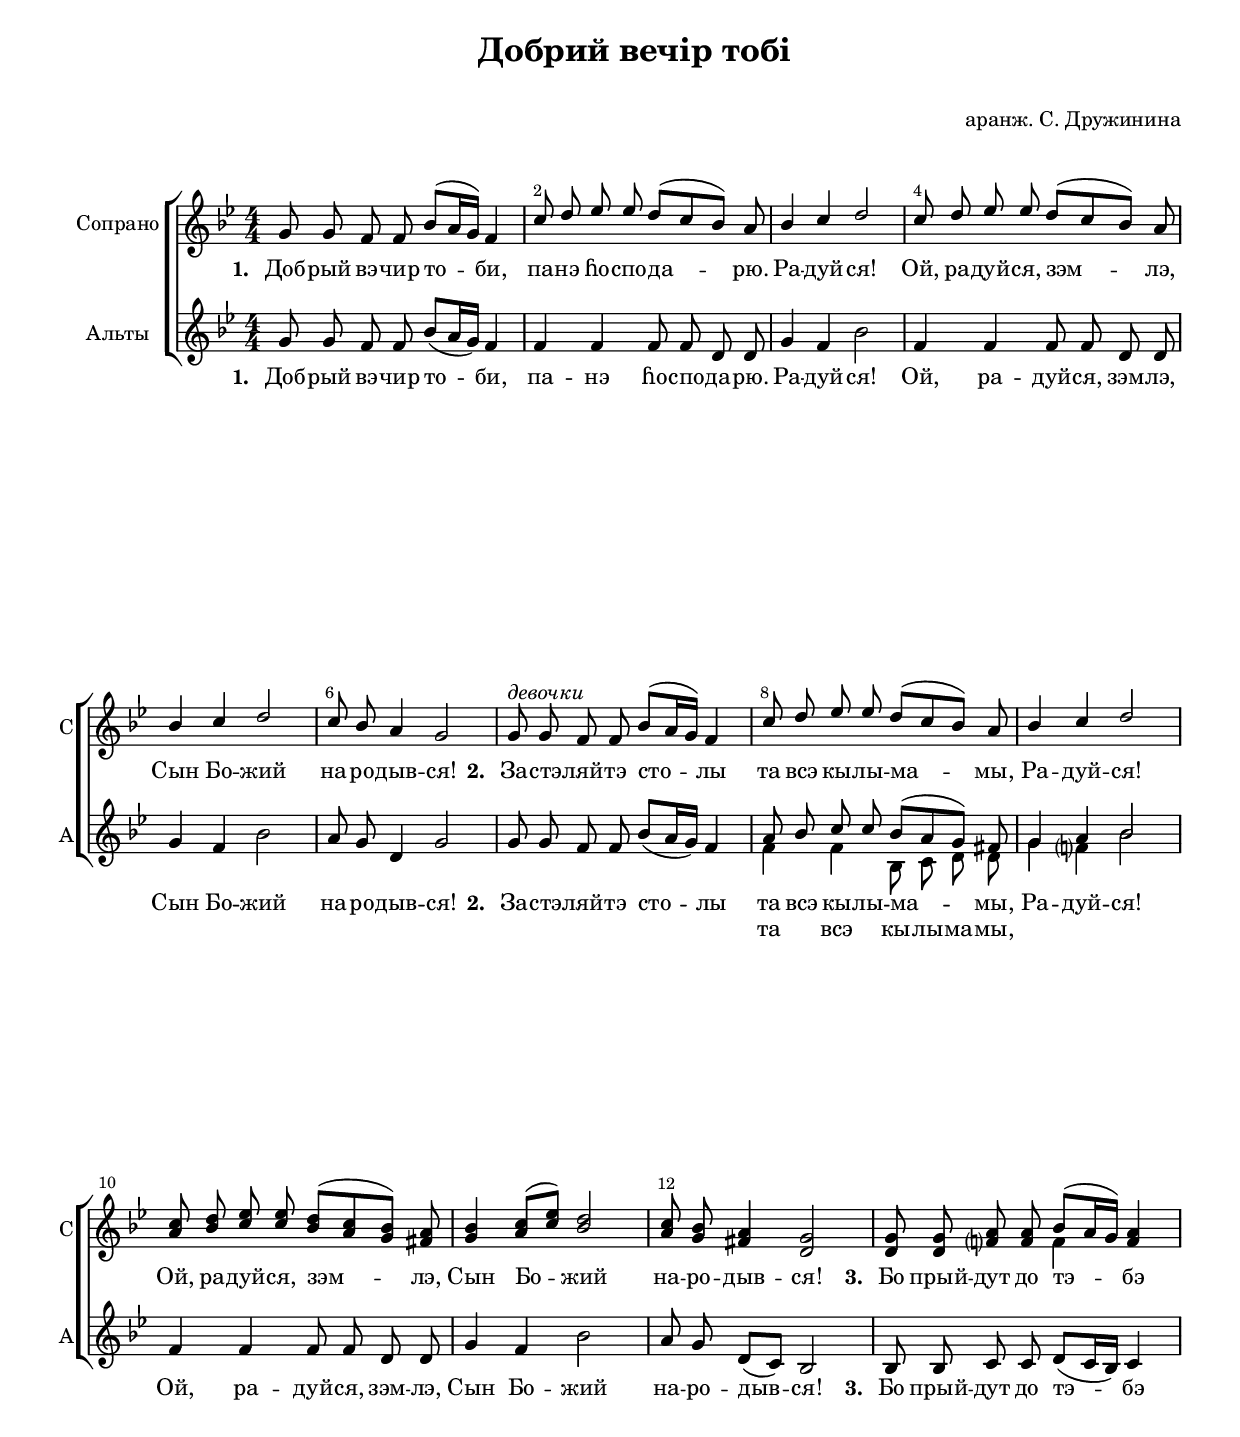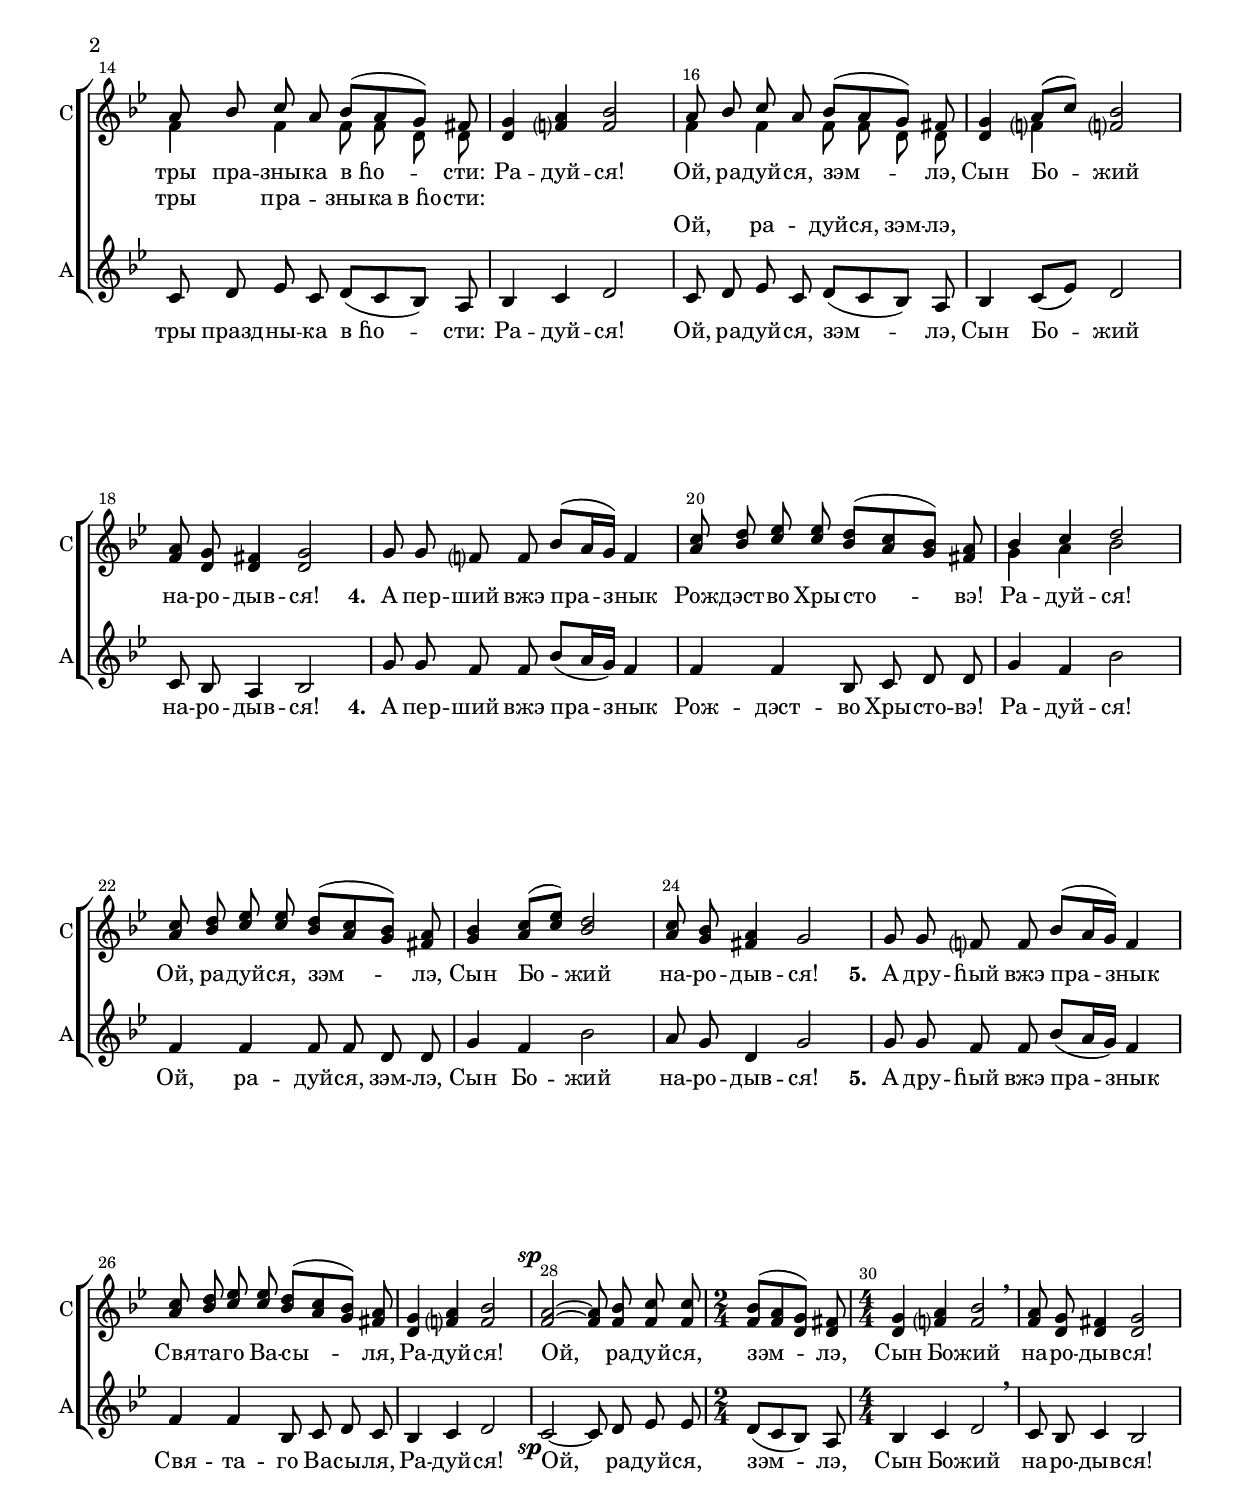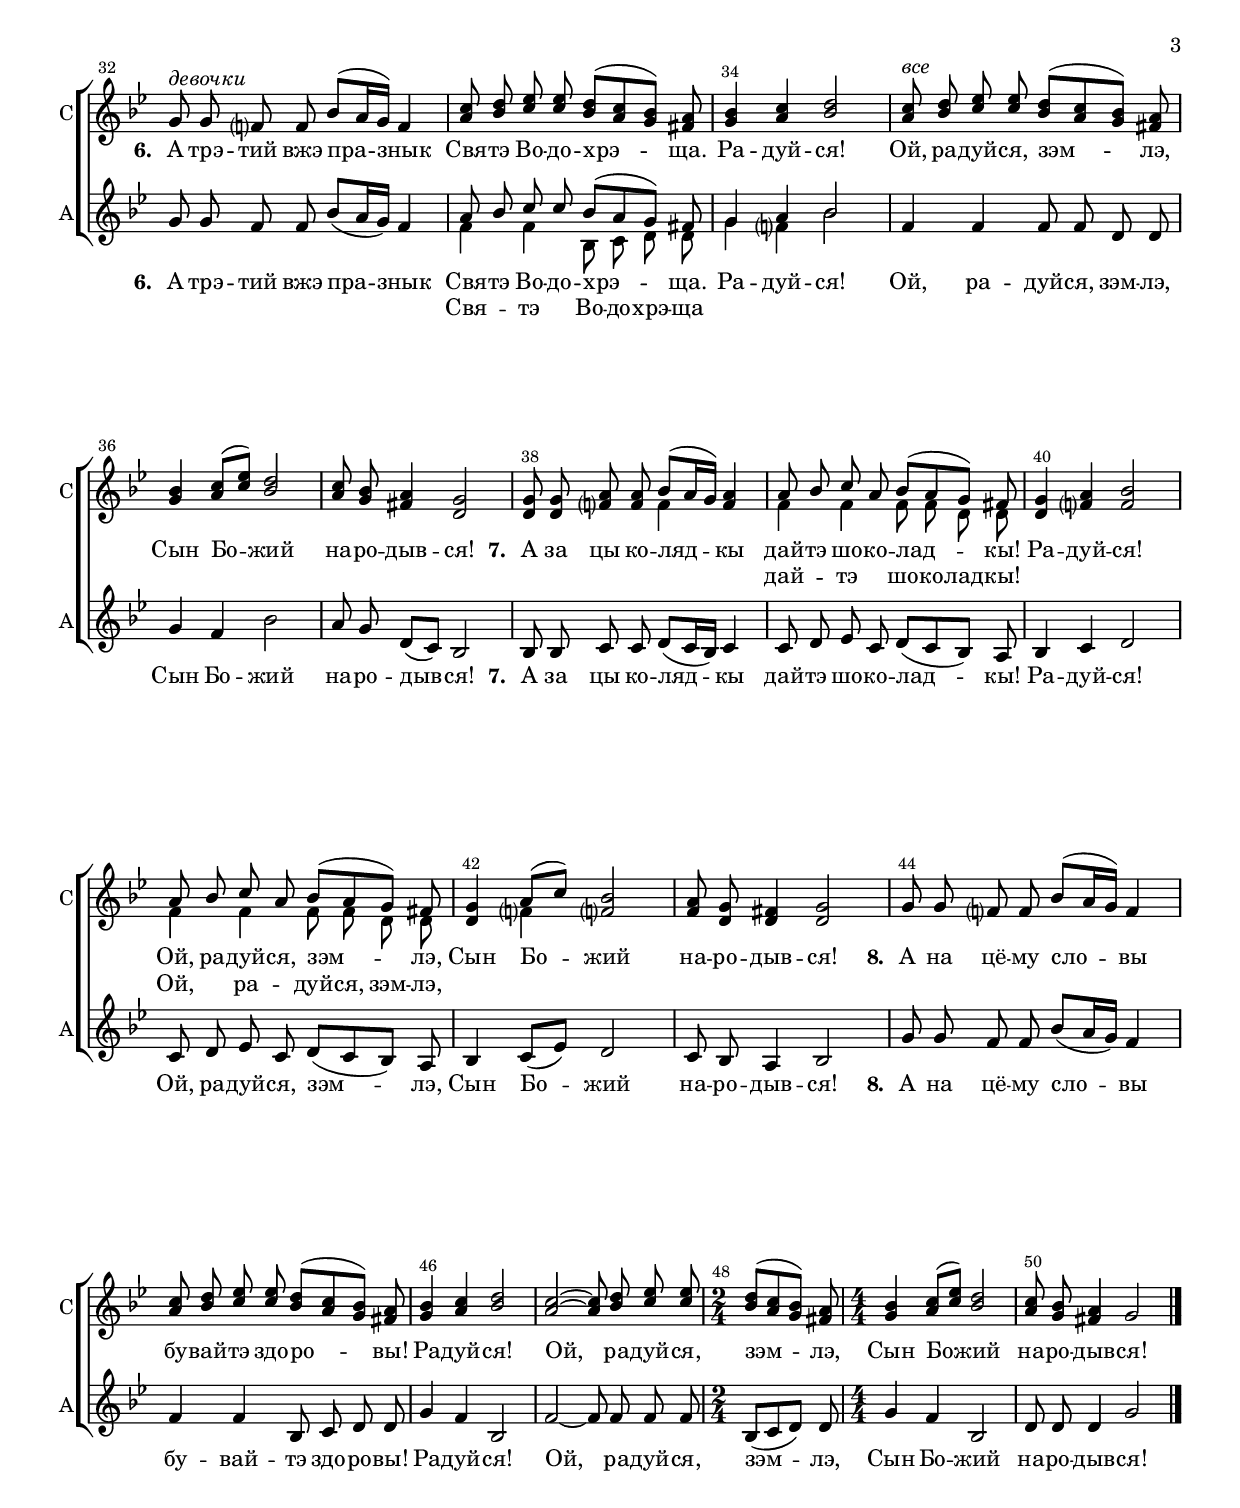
\version "2.20"

% закомментируйте строку ниже, чтобы получался pdf с навигацией
%#(ly:set-option 'point-and-click #f)
#(ly:set-option 'midi-extension "mid")
#(set-default-paper-size "a4")
#(set-global-staff-size 18)

\header {
  title = "Добрий вечiр тобi"
  subtitle = " "
%  composer = "Фридрих Мендельсон"
  arranger = "аранж. С. Дружинина"
%  poet = "Слова Е. Руженцева"
  % Удалить строку версии LilyPond 
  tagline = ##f
}

% move dynamics a bit left (to be not up/under the note, but before)
placeDynamicsLeft = { \override DynamicText.X-offset = #-2.5 }

global = {
  \key g \minor
  \time 4/4
  \numericTimeSignature
  \autoBeamOff
      \set Score.skipBars = ##t
    \override MultiMeasureRest.expand-limit = #1
    \placeDynamicsLeft
}

%make visible number of every 2-nd bar
secondbar = {
  \override Score.BarNumber.break-visibility = #end-of-line-invisible
  \override Score.BarNumber.X-offset = #1
  \override Score.BarNumber.self-alignment-X = #LEFT
  \set Score.barNumberVisibility = #(every-nth-bar-number-visible 2)
}

%use this as temporary line break
abr = { \break }

% uncommend next line when finished
%abr = {}

%once hide accidental (runaround for cadenza
nat = { \once \hide Accidental }

sopvoice = \relative c' {
  \global
  \dynamicUp
  \secondbar  
  \voiceOne
  g'8 g f f bes8[( a16 g]) f4 |
  c'8 d es es d[( c bes]) a |
  bes4 c d2 |
  c8 d es es d[( c bes]) a |
  bes4 c d2 |
  c8 bes a4 g2 |
  
  g8^\markup\italic"девочки" g f f bes[( a16 g]) f4 |
  c'8 d es es d[( c bes]) a |
  bes4 c d2 |
  <a c>8 <bes d> <c es> q <bes d>[( <a c> <g bes>]) <fis  a> |
  <bes g>4 <a c>8[( <c es>]) <d bes>2 |
  <c a>8 <bes g> <fis a>4 <d g>2 |
  
  <d g>8 q <f a> q <<  {bes8[( a16 g]) } \new Voice { \voiceTwo f4 } >> <f a>4 |
  << { a8 bes c a bes[( a g]) fis } \new Voice = "sopij" { \voiceTwo \autoBeamOff f4 f f8 f d8 d} >> |
  <d g>4 <f a> <f bes>2 |
  << { a8 bes c a bes[( a g]) fis } \new Voice = "sopii" { \voiceTwo \autoBeamOff  f4 f f8 f d8 d } >> |
  <d g>4 << { a'8[( c]) } \new Voice { \voiceTwo f,4 } >> <f bes>2 |
  <f a>8 <d g> <d fis>4 <d g>2 |
  
  g8 g f f bes[( a16 g]) f4 |
  <a c>8 <bes d> <c es> q <bes d>([ <a c> <g bes>)] <fis a> |
  << { bes4 c d2 } \new Voice { \voiceTwo g,4 a bes2 } >> |
  <a c>8 <bes d> <c es> q <bes d>([ <a c> <g bes>)] <fis a> |
  <bes g>4 <a c>8[( <c es>]) <d bes>2 |
  <a c>8 <bes g> <fis a>4 <g>2 |
  
  g8 g f f bes[( a16 g]) f4 |
  <a c>8 <bes d> <c es> q <bes d>[( <a c> <g bes>]) <fis a> |
  <d g>4 <f a> <f bes>2 |
  <f a>2~\sp q8 <f bes> <f c'> q |
  \time 2/4 <f bes>8[( <f a> <d g>]) <d fis> |
  \time 4/4 <d g> 4<f a> <f bes>2 \breathe |
  <f a>8 <d g> <d fis>4 <d g>2
  
  g8^\markup\italic"девочки" g f f bes[( a16 g]) f4 |
  <c' a>8 <d bes> <es c> q <d bes>[( <c  a> <bes g> ]) <a fis> |
  <bes g>4 <c a> <d bes> 2 |
  <a c>8^\markup\italic"все" <bes d> <c es> q <bes d>[( <a c> <g bes>]) <fis a> |
  <bes g>4 <a c>8[( <c es>]) <d bes>2 |
  <c a>8 <bes g> <fis a>4 <d g>2 |
  
  <d g>8 q <f a> q <<  {bes8[( a16 g]) } \new Voice { \voiceTwo f4 } >> <f a>4 |
  << { a8 bes c a bes[( a g]) fis } \new Voice="sopiii" { \voiceTwo \autoBeamOff  f4 f f8 f d8 d} >> |
  <d g>4 <f a> <f bes>2 |
  \abr << { a8 bes c a bes[( a g]) fis } \new Voice="sopiv" { \voiceTwo \autoBeamOff  f4 f f8 f d8 d } >> |
  <d g>4 << { a'8[( c]) } \new Voice { \voiceTwo f,4 } >> <f bes>2 |
  <f a>8 <d g> <d fis>4 <d g>2 |
  
  g8 g f f bes[( a16 g]) f4 |
  <a c>8 <bes d> <c es> q <bes d>[( <a c> <g bes>]) <fis a> |
  <bes g>4 <a c> <bes d>2 |
  <a c>2~ <a c>8 <bes d> <c es> <c es> |
  \time 2/4 <bes d>8[( <a c> <g bes>]) <fis a> |
  \time 4/4 <bes g>4 <a c>8[( <c es>]) <bes d>2 |
  <a c>8 <g bes> <fis a>4 g2
  
}

altvoice = \relative c' {
  \global
  \dynamicDown
  g'8 g f f bes8[( a16 g]) f4 |
  f4 f f8 f d d |
  g4 f bes2 |
  f4 f f8 f d d |
  g4 f bes2 |
  a8 g d4 g2 |
  
  g8 g f f bes8[( a16 g]) f4 |
  
  << \voiceOne {
  a8 bes c c bes[( a g]) fis |
  g4 a bes 2 | }
     \new Voice="altoi" { \voiceTwo
     \autoBeamOff f4 f bes,8 c d d g4 f bes2
     }
  >> \oneVoice
  
  f4 f f8 f d d |
  g4 f bes2 |
  a8 g d[( c]) bes2 |
  
  bes8 bes c c d[( c16 bes]) c4 |
  c8 d es c d[( c bes]) a |
  bes4 c d2 |
  c8 d es c d[( c bes]) a |
  bes4 c8[( es]) d2 |
  c8 bes a4 bes2
  
  g'8 g f f bes8[( a16 g]) f4 |
  f4 f bes,8 c d d |
  g4 f bes2 |
  f4 f f8 f d d |
  g4 f bes2 |
  a8 g d4 g2 |
  
  g8 g f f bes8[( a16 g]) f4 |
  f4 f bes,8 c d c |
  bes4 c d2 |
  c2~\sp c8 d es es |
  \time 2/4 d8[( c bes]) a |
  \time 4/4 bes4 c d2 |
  \breathe c8 bes c4 bes2

  g'8 g f f bes8[( a16 g]) f4 |
  
    << \voiceOne {
  a8 bes c c bes[( a g]) fis |
  g4 a bes 2 | }
     \new Voice="altoii" { \voiceTwo
     \autoBeamOff f4 f bes,8 c d d g4 f bes2
     }
  >> \oneVoice
   
  f4 f f8 f d d |
  g4 f bes2 |
  a8 g d[( c]) bes2 |
  
  bes8 bes c c d[( c16 bes]) c4 |
  c8 d es c d[( c bes]) a |
  bes4 c d2 |
  c8 d es c d[( c bes]) a |
  bes4 c8[( es]) d2 |
  c8 bes a4 bes2
  
   g'8 g f f bes8[( a16 g]) f4 |
  f4 f bes,8 c d d |
  g4 f bes,2 |
  f'2~ f8 f f8 f |
  \time 2/4 bes,8[( c d]) d |
  \time 4/4 g4 f bes,2 |
  d8 d d4 g2|
  
 
  
  \bar "|."
}



lyricscorei = \lyricmode {
  \set stanza = "1. "
  Доб -- рый вэ -- чир то -- би, па -- нэ ɦо -- спо -- да -- рю. Ра -- дуй -- ся!
  Ой, ра -- дуй -- ся, зэм -- лэ, Сын Бо -- жий на -- ро -- дыв -- ся!
  
  \set stanza = "2. "
  За -- стэ -- ляй -- тэ сто -- лы та всэ кы -- лы -- ма -- мы, Ра -- дуй -- ся!
  Ой, ра -- дуй -- ся, зэм -- лэ, Сын Бо -- жий на -- ро -- дыв -- ся!
  
  \set stanza = "3. "
  Бо прый -- дут до тэ -- бэ тры пра -- зны -- ка в_ɦо -- сти: Ра -- дуй -- ся!
  Ой, ра -- дуй -- ся, зэм -- лэ, Сын Бо -- жий на -- ро -- дыв -- ся!
  
  \set stanza = "4. "
  А пер -- ший вжэ пра -- знык Рож -- дэст -- во Хры -- сто -- вэ! Ра -- дуй -- ся!
  Ой, ра -- дуй -- ся, зэм -- лэ, Сын Бо -- жий на -- ро -- дыв -- ся!
  
  \set stanza = "5. "
  А дру -- ɦый вжэ пра -- знык Свя -- та -- го Ва -- сы -- ля, Ра -- дуй -- ся!
  Ой, ра -- дуй -- ся, зэм -- лэ, Сын Бо -- жий на -- ро -- дыв -- ся!
  
  \set stanza = "6. "
  А трэ -- тий вжэ пра -- знык Свя -- тэ Во -- до -- хрэ -- ща. Ра -- дуй -- ся!
  Ой, ра -- дуй -- ся, зэм -- лэ, Сын Бо -- жий на -- ро -- дыв -- ся!
  
  \set stanza = "7. "
  А за цы ко -- ляд -- кы дай -- тэ шо -- ко -- лад -- кы! Ра -- дуй -- ся!
  Ой, ра -- дуй -- ся, зэм -- лэ, Сын Бо -- жий на -- ро -- дыв -- ся!
  
  \set stanza = "8. "
  А на цё -- му сло -- вы бу -- вай -- тэ здо -- ро -- вы! Ра -- дуй -- ся!
  Ой, ра -- дуй -- ся, зэм -- лэ, Сын Бо -- жий на -- ро -- дыв -- ся!
}

lyricscoreij = \lyricmode {
   тры пра -- зны -- ка в_ɦо -- сти:
}

lyricscoreii = \lyricmode {
   Ой, ра -- дуй -- ся, зэм -- лэ,
}

lyricscoreiii = \lyricmode {
   дай -- тэ шо -- ко -- лад -- кы!
}


lyricscoreai = \lyricmode {
\set stanza = "1. "
  Доб -- рый вэ -- чир то -- би, па -- нэ ɦо -- спо -- да -- рю. Ра -- дуй -- ся!
  Ой, ра -- дуй -- ся, зэм -- лэ, Сын Бо -- жий на -- ро -- дыв -- ся!
  
  \set stanza = "2. "
  За -- стэ -- ляй -- тэ сто -- лы та всэ кы -- лы -- ма -- мы, Ра -- дуй -- ся!
  Ой, ра -- дуй -- ся, зэм -- лэ, Сын Бо -- жий на -- ро -- дыв -- ся!
  
  \set stanza = "3. "
  Бо прый -- дут до тэ -- бэ тры празд -- ны -- ка в_ɦо -- сти: Ра -- дуй -- ся!
  Ой, ра -- дуй -- ся, зэм -- лэ, Сын Бо -- жий на -- ро -- дыв -- ся!
  
  \set stanza = "4. "
  А пер -- ший вжэ пра -- знык Рож -- дэст -- во Хры -- сто -- вэ! Ра -- дуй -- ся!
  Ой, ра -- дуй -- ся, зэм -- лэ, Сын Бо -- жий на -- ро -- дыв -- ся!
  
  \set stanza = "5. "
  А дру -- ɦый вжэ пра -- знык Свя -- та -- го Ва -- сы -- ля, Ра -- дуй -- ся!
  Ой, ра -- дуй -- ся, зэм -- лэ, Сын Бо -- жий на -- ро -- дыв -- ся!
  
  \set stanza = "6. "
  А трэ -- тий вжэ пра -- знык Свя -- тэ Во -- до -- хрэ -- ща. Ра -- дуй -- ся!
  Ой, ра -- дуй -- ся, зэм -- лэ, Сын Бо -- жий на -- ро -- дыв -- ся!
  
  \set stanza = "7. "
  А за цы ко -- ляд -- кы дай -- тэ шо -- ко -- лад -- кы! Ра -- дуй -- ся!
  Ой, ра -- дуй -- ся, зэм -- лэ, Сын Бо -- жий на -- ро -- дыв -- ся!
  
  \set stanza = "8. "
  А на цё -- му сло -- вы бу -- вай -- тэ здо -- ро -- вы! Ра -- дуй -- ся!
  Ой, ра -- дуй -- ся, зэм -- лэ, Сын Бо -- жий на -- ро -- дыв -- ся!
}

lyricscoreaii = \lyricmode {

}

lyricscorealtoi = \lyricmode {
та всэ кы -- лы -- ма -- мы,
}

lyricscorealtoii = \lyricmode {
Свя -- тэ Во -- до -- хрэ -- ща
}


\bookpart {
  \paper {
    top-margin = 15
    left-margin = 15
    right-margin = 10
    bottom-margin = 35
    indent = 15
    
    ragged-last-bottom = ##f
  }
  \score {
 %     \transpose es f {
    \new ChoirStaff <<
      \new Staff = "upstaff" \with {
        instrumentName = "Сопрано"
        shortInstrumentName = "С"
      } <<
        \new Voice = "soprano" { \oneVoice \sopvoice }
      >> 
      
      \new Lyrics \lyricsto "soprano" { \lyricscorei  }
      \new Lyrics \lyricsto "sopij" { \lyricscoreij }
      \new Lyrics \lyricsto "sopii" { \lyricscoreii }
      
      \new Lyrics \lyricsto "sopiii" { \lyricscoreiii }
      \new Lyrics \lyricsto "sopiv" { \lyricscoreii }
      
     \new Staff = "downlstaff" \with {
        instrumentName = "Альты"
        shortInstrumentName = "А"
      } <<
        \new Voice  = "alto" { \oneVoice \altvoice }
      >> 
      
      \new Lyrics \lyricsto "alto" { \lyricscoreai \lyricscoreaii }
      \new Lyrics \lyricsto "altoi" { \lyricscorealtoi }
      \new Lyrics \lyricsto "altoii" { \lyricscorealtoii }
      
      
      % or: \new Lyrics \lyricsto "soprano" { \lyricscore }
      % alternative lyrics above up staff
      %\new Lyrics \with {alignAboveContext = "upstaff"} \lyricsto "soprano" \lyricst
    >>
 %     }  % transposeµ
    \layout { 
      \context {
        \Score
%         \override BarNumber.break-visibility = #end-of-line-invisible
%          \override BarNumber.self-alignment-X = #LEFT
%          \override BarNumber.stencil  = #(make-stencil-boxer 0.1 0.25 ly:text-interface::print)
%          barNumberVisibility = #all-bar-numbers-visible
%          barNumberVisibility = #(every-nth-bar-number-visible 2)
}
      \context {
        \Staff
        \accidentalStyle modern-voice-cautionary
        % удаляем обозначение темпа из общего плана
        %  \remove "Time_signature_engraver"
        %  \remove "Bar_number_engraver"
        %\RemoveEmptyStaves
        %\override VerticalAxisGroup.remove-first = ##t
      }
      %Metronome_mark_engraver
    }
  }
}

\bookpart {
  \score {
    \unfoldRepeats
 %     \transpose es f {
    \new ChoirStaff <<
      \new Staff = "upstaff" \with {
        instrumentName = "Хор"
        shortInstrumentName = "Х"
        midiInstrument = "voice oohs"
      } <<
        \new Voice = "soprano" { \voiceOne \sopvoice }
        \new Voice  = "alto" { \voiceTwo \altvoice }
      >> 
      
      \new Lyrics \lyricsto "soprano" { \lyricscorei \lyricscoreii }
      
    >>
%      }  % transposeµ
    \midi {
      \tempo 4=90
    }
  }
}
